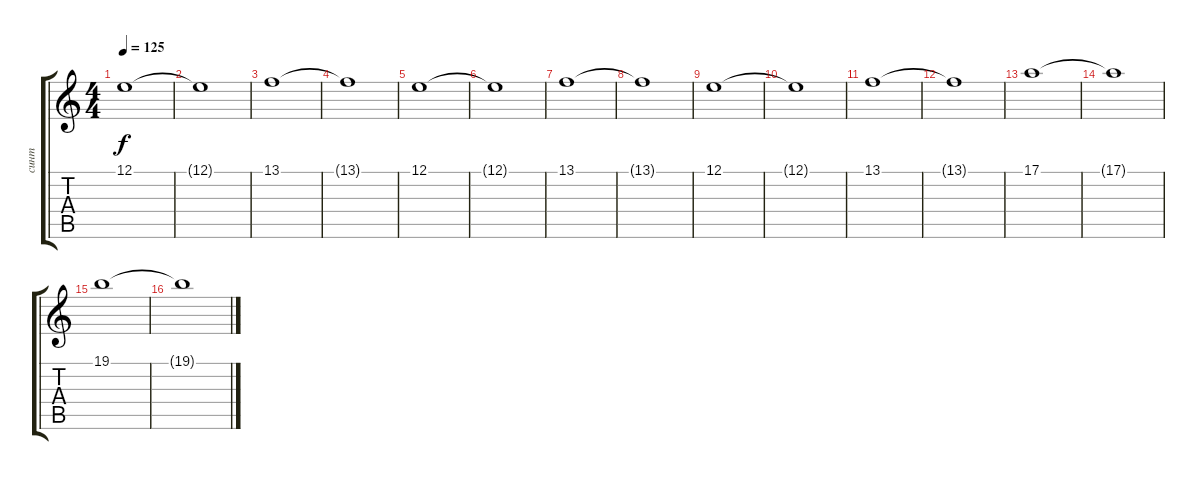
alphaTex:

\track ("синт" "синт") {instrument tremolostrings}
\staff {score tabs}
\tuning (E4 B3 G3 D3 A2 E2) {hide}
\ts (4 4)
\tempo 125
\clef g2
\ks c
12.1.1{dy f} |
12.1{t}.1 |
13.1.1 |
13.1{t}.1 |
12.1.1 |
12.1{t}.1 |
13.1.1 |
13.1{t}.1 |
12.1.1 |
12.1{t}.1 |
13.1.1 |
13.1{t}.1 |
17.1.1 |
17.1{t}.1 |
19.1.1 |
19.1{t}.1
